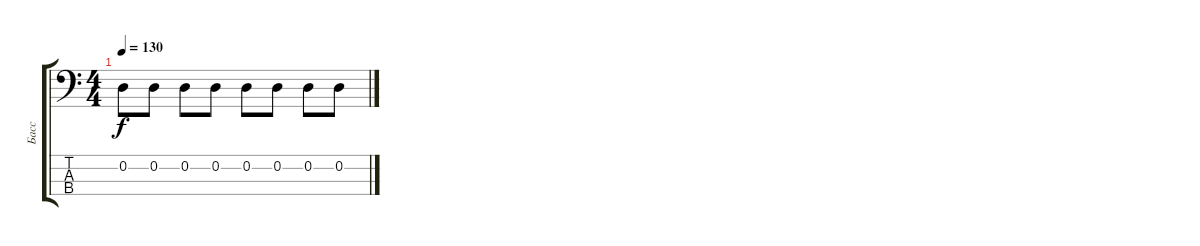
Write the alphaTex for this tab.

\track ("Басс" "Басс") {instrument synthbass1}
\staff {score tabs}
\tuning (G2 D2 A1 E1) {hide}
\ts (4 4)
\tempo 130
\clef f4
\ks c
0.2.8{dy f} 0.2.8 0.2.8 0.2.8 0.2.8 0.2.8 0.2.8 0.2.8
